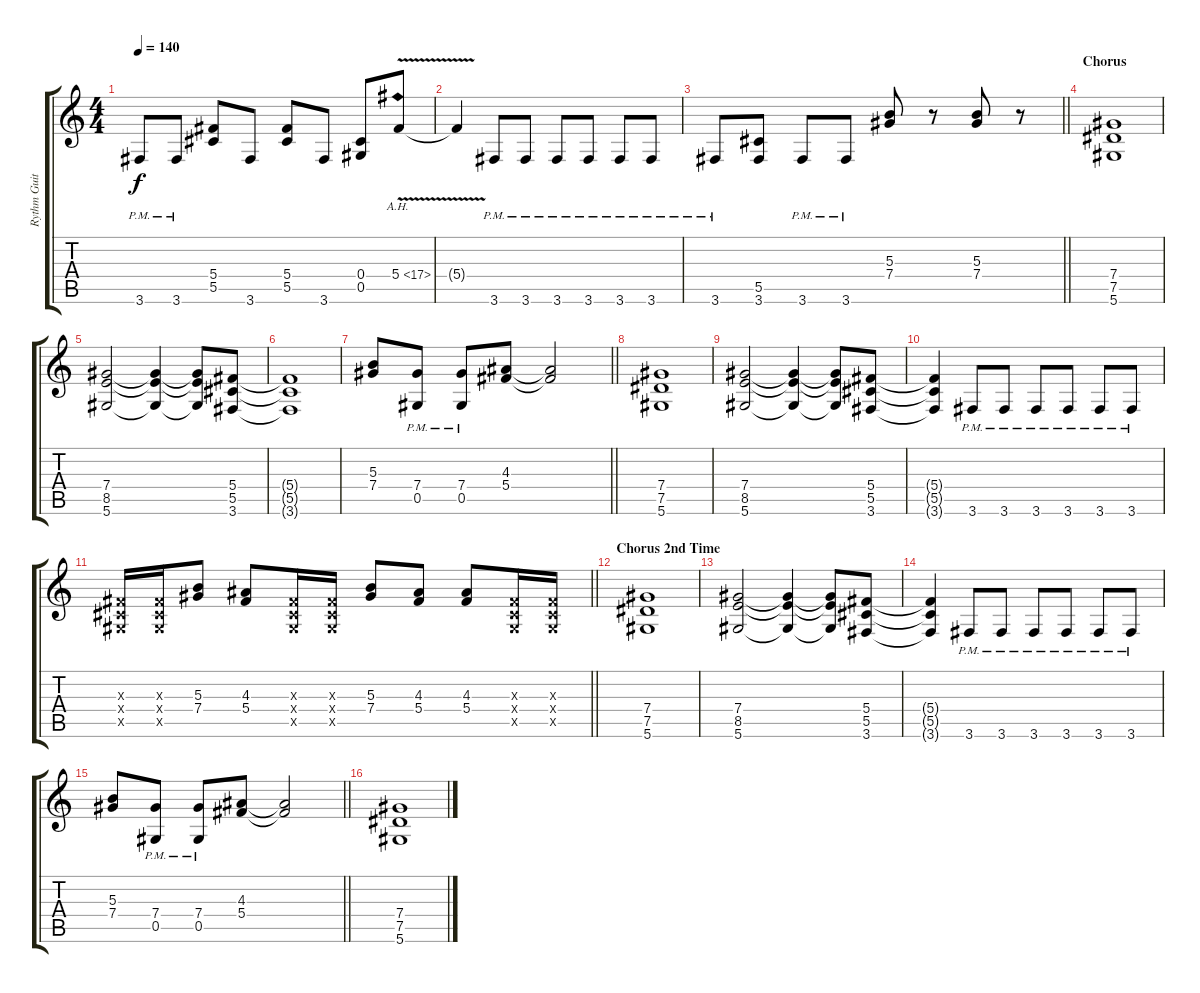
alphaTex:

\track ("Rythm Guitar" "Rythm Guit") {instrument distortionguitar}
\staff {score tabs}
\tuning (Eb4 Bb3 Gb3 Db3 Ab2 Eb2) {hide}
\ts (4 4)
\tempo 140
\clef g2
\ks c
3.6{pm}.8{dy f} 3.6{pm}.8 (5.4 5.5).8 3.6.8 (5.4 5.5).8 3.6.8 (0.4 0.5).8 5.4{ah 12 v}.8 |
5.4{t}.4 3.6{pm}.8 3.6{pm}.8 3.6{pm}.8 3.6{pm}.8 3.6{pm}.8 3.6{pm}.8 |
\barLineRight lightlight
3.6{pm}.8 (5.5 3.6).8 3.6{pm}.8 3.6{pm}.8 (5.3 7.4).8 r.8 (5.3 7.4).8 r.8 |
\section ("" "Chorus")
(7.4 7.5 5.6).1 |
(7.4 8.5 5.6).2 (7.4{t} 8.5{t} 5.6{t}).4 (7.4{t} 8.5{t} 5.6{t}).8 (5.4 5.5 3.6).8 |
(5.4{t} 5.5{t} 3.6{t}).1 |
\barLineRight lightlight
(5.3 7.4).8 (7.4{pm} 0.5{pm}).8 (7.4{pm} 0.5{pm}).8 (4.3 5.4).8 (4.3{t} 5.4{t}).2 |
(7.4 7.5 5.6).1 |
(7.4 8.5 5.6).2 (7.4{t} 8.5{t} 5.6{t}).4 (7.4{t} 8.5{t} 5.6{t}).8 (5.4 5.5 3.6).8 |
(5.4{t} 5.5{t} 3.6{t}).4 3.6{pm}.8 3.6{pm}.8 3.6{pm}.8 3.6{pm}.8 3.6{pm}.8 3.6{pm}.8 |
\barLineRight lightlight
(0.3{x} 0.4{x} 0.5{x}).16 (0.3{x} 0.4{x} 0.5{x}).16 (5.3 7.4).8 (4.3 5.4).8 (0.3{x} 0.4{x} 0.5{x}).16 (0.3{x} 0.4{x} 0.5{x}).16 (5.3 7.4).8 (4.3 5.4).8 (4.3 5.4).8 (0.3{x} 0.4{x} 0.5{x}).16 (0.3{x} 0.4{x} 0.5{x}).16 |
\section ("" "Chorus 2nd Time")
(7.4 7.5 5.6).1 |
(7.4 8.5 5.6).2 (7.4{t} 8.5{t} 5.6{t}).4 (7.4{t} 8.5{t} 5.6{t}).8 (5.4 5.5 3.6).8 |
(5.4{t} 5.5{t} 3.6{t}).4 3.6{pm}.8 3.6{pm}.8 3.6{pm}.8 3.6{pm}.8 3.6{pm}.8 3.6{pm}.8 |
\barLineRight lightlight
(5.3 7.4).8 (7.4{pm} 0.5{pm}).8 (7.4{pm} 0.5{pm}).8 (4.3 5.4).8 (4.3{t} 5.4{t}).2 |
(7.4 7.5 5.6).1
